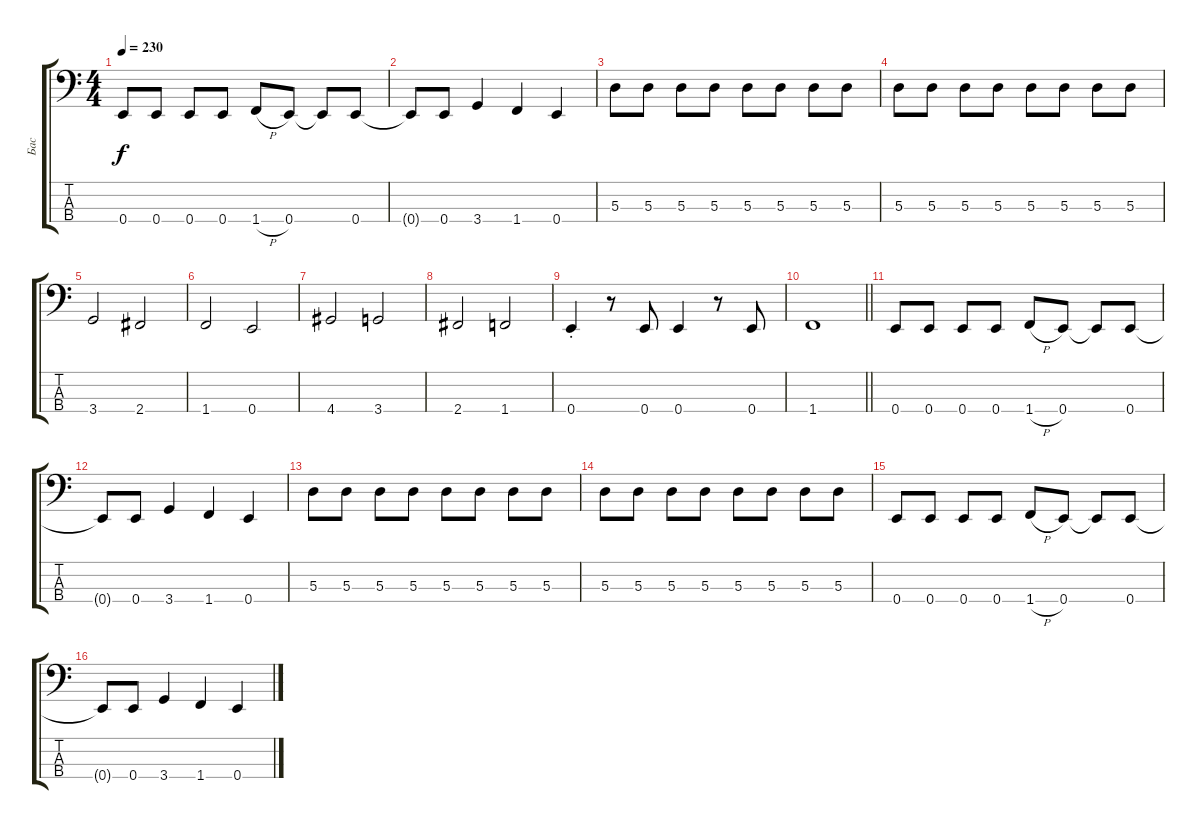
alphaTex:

\track ("Бас" "Бас") {instrument electricbassfinger}
\staff {score tabs}
\tuning (G2 D2 A1 E1) {hide}
\ts (4 4)
\tempo 230
\clef f4
\ks c
0.4.8{dy f} 0.4.8 0.4.8 0.4.8 1.4{h}.8 0.4.8 0.4{t}.8 0.4.8 |
0.4{t}.8 0.4.8 3.4.4 1.4.4 0.4.4 |
5.3.8 5.3.8 5.3.8 5.3.8 5.3.8 5.3.8 5.3.8 5.3.8 |
5.3.8 5.3.8 5.3.8 5.3.8 5.3.8 5.3.8 5.3.8 5.3.8 |
3.4.2 2.4.2 |
1.4.2 0.4.2 |
4.4.2 3.4.2 |
2.4.2 1.4.2 |
0.4{st}.4 r.8 0.4.8 0.4.4 r.8 0.4.8 |
\barLineRight lightlight
1.4.1 |
0.4.8 0.4.8 0.4.8 0.4.8 1.4{h}.8 0.4.8 0.4{t}.8 0.4.8 |
0.4{t}.8 0.4.8 3.4.4 1.4.4 0.4.4 |
5.3.8 5.3.8 5.3.8 5.3.8 5.3.8 5.3.8 5.3.8 5.3.8 |
5.3.8 5.3.8 5.3.8 5.3.8 5.3.8 5.3.8 5.3.8 5.3.8 |
0.4.8 0.4.8 0.4.8 0.4.8 1.4{h}.8 0.4.8 0.4{t}.8 0.4.8 |
0.4{t}.8 0.4.8 3.4.4 1.4.4 0.4.4
